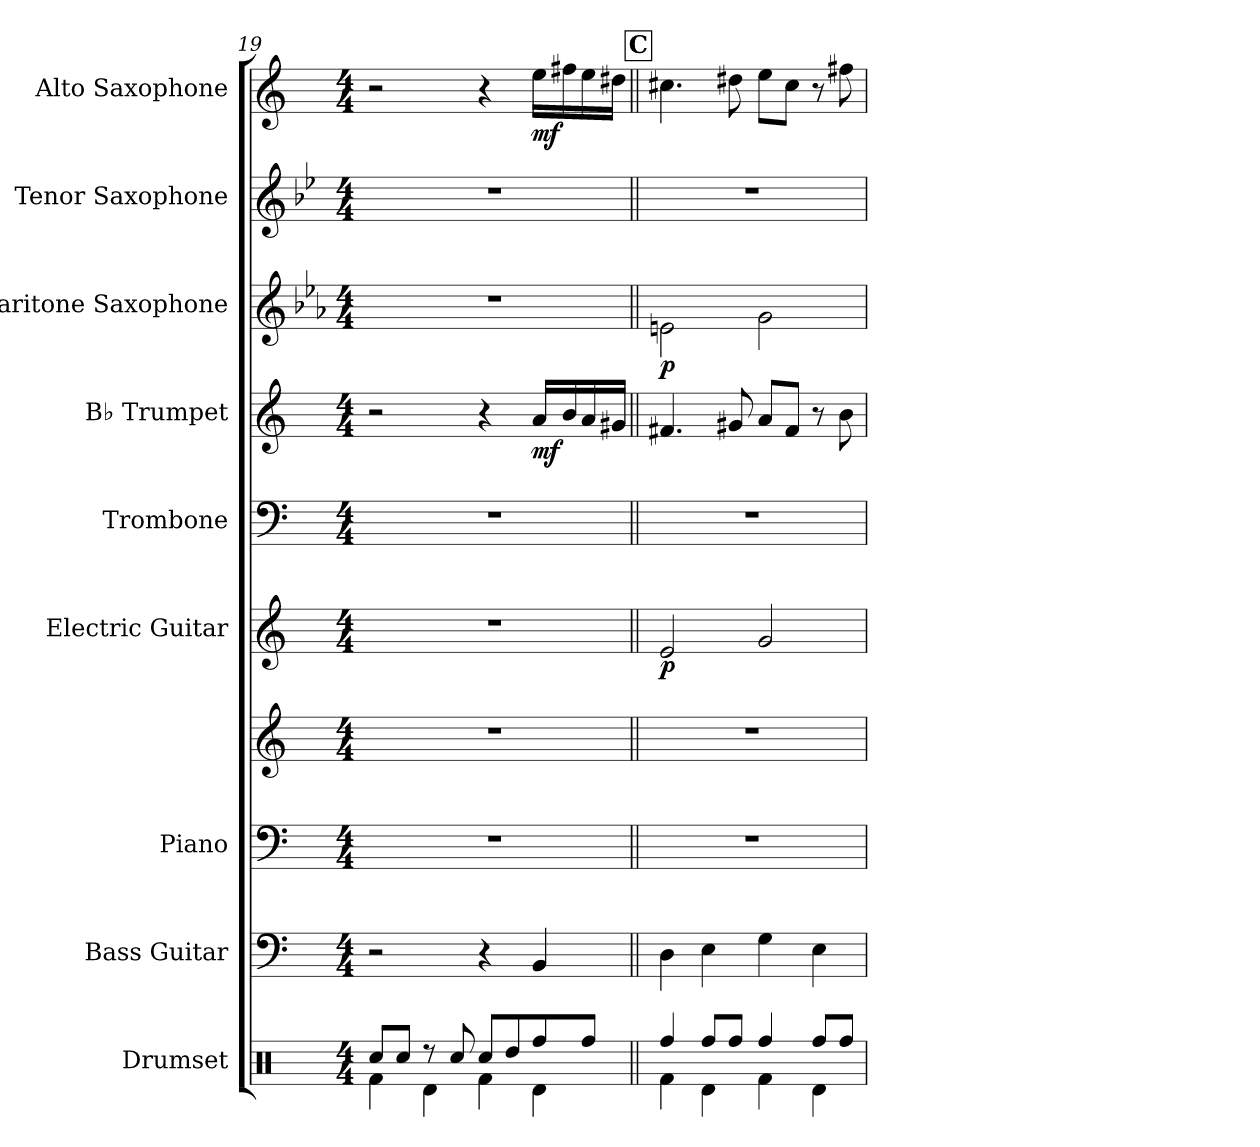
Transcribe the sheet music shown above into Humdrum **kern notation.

**kern	**kern	**kern	**kern	**kern	**dynam	**kern	**kern	**dynam	**kern	**dynam	**kern	**kern	**dynam
*part9	*part8	*part7	*part7	*part6	*part6	*part5	*part4	*part4	*part3	*part3	*part2	*part1	*part1
*staff10	*staff9	*staff8	*staff7	*staff6	*staff6	*staff5	*staff4	*staff4	*staff3	*staff3	*staff2	*staff1	*staff1
*I"Drumset	*I"Bass Guitar	*I"Piano	*	*I"Electric Guitar	*	*I"Trombone	*I"B♭ Trumpet	*	*I"Baritone Saxophone	*	*I"Tenor Saxophone	*I"Alto Saxophone	*
*I'D. Set	*I'B. Guit.	*I'Pno.	*	*I'El. Guit.	*	*I'Tbn.	*I'B♭ Tpt.	*	*I'Bar. Sax.	*	*I'T. Sax.	*I'A. Sax.	*
!!LO:PB:g=z
*clefX	*clefF4	*clefF4	*clefG2	*clefG2	*	*clefF4	*clefG2	*	*clefG2	*	*clefG2	*clefG2	*
*	*ITrd7c12	*	*	*	*	*	*ITrd1c2	*	*ITrd12c21	*	*ITrd8c14	*ITrd5c9	*
*k[]	*k[]	*k[]	*k[]	*k[]	*	*k[]	*k[b-e-]	*	*k[b-e-a-]	*	*k[b-e-]	*k[b-e-a-]	*
*M4/4	*M4/4	*M4/4	*M4/4	*M4/4	*	*M4/4	*M4/4	*	*M4/4	*	*M4/4	*M4/4	*
=19	=19	=19	=19	=19	=19	=19	=19	=19	=19	=19	=19	=19	=19
*^	*	*	*	*	*	*	*	*	*	*	*	*	*
8Rcc/L	4Rf\	2r	1r	1r	1r	.	1r	2r	.	1r	.	1r	2r	.
8Rcc/J	.	.	.	.	.	.	.	.	.	.	.	.	.	.
8r	4Rd\	.	.	.	.	.	.	.	.	.	.	.	.	.
8Rcc/	.	.	.	.	.	.	.	.	.	.	.	.	.	.
8Rcc/L	4Rf\	4r	.	.	.	.	.	4r	.	.	.	.	4r	.
8Rdd/	.	.	.	.	.	.	.	.	.	.	.	.	.	.
!	!	!	!	!	!	!	!	!	!LO:DY:b	!	!	!	!	!LO:DY:b
8Rff/	4Rd\	4BBB/	.	.	.	.	.	16g/LL	mf	.	.	.	16g\LL	mf
.	.	.	.	.	.	.	.	16a/	.	.	.	.	16an\	.
8Rff/J	.	.	.	.	.	.	.	16g/	.	.	.	.	16g\	.
.	.	.	.	.	.	.	.	16f#X/JJ	.	.	.	.	16f#X\JJ	.
!!LO:REH:place=s1:a:B:fs=14:t=C
=20||	=20||	=20||	=20||	=20||	=20||	=20||	=20||	=20||	=20||	=20||	=20||	=20||	=20||	=20||
!	!	!	!	!	!	!LO:DY:b	!	!	!	!	!LO:DY:b	!	!	!
4Rff/	4Rf\	4DD\	1r	1r	2e/	p	1r	4.en/	.	2En\	p	1r	4.en\	.
8Rff/L	4Rd\	4EE\	.	.	.	.	.	.	.	.	.	.	.	.
8Rff/J	.	.	.	.	.	.	.	8f#X/	.	.	.	.	8f#X\	.
4Rff/	4Rf\	4GG\	.	.	2g/	.	.	8g/L	.	2G\	.	.	8g\L	.
.	.	.	.	.	.	.	.	8e/J	.	.	.	.	8e\J	.
8Rff/L	4Rd\	4EE\	.	.	.	.	.	8r	.	.	.	.	8r	.
8Rff/J	.	.	.	.	.	.	.	8a\	.	.	.	.	8an\	.
*v	*v	*	*	*	*	*	*	*	*	*	*	*	*	*
=	=	=	=	=	=	=	=	=	=	=	=	=	=
*-	*-	*-	*-	*-	*-	*-	*-	*-	*-	*-	*-	*-	*-
